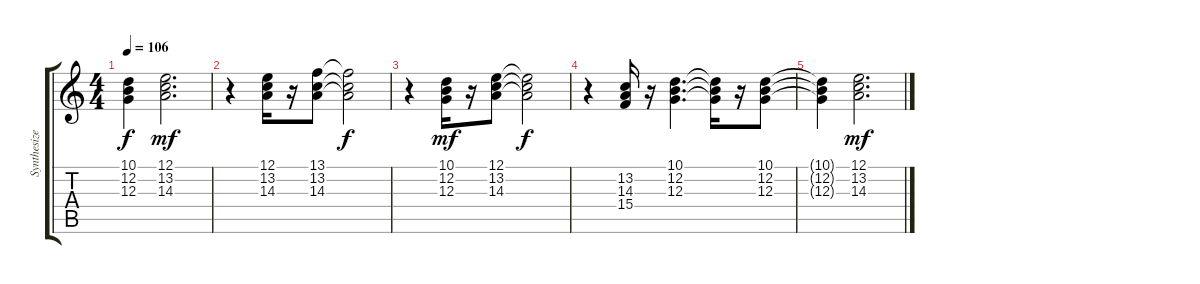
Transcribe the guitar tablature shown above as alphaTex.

\track ("Synthesizer II" "Synthesize") {instrument synthstrings1}
\staff {score tabs}
\tuning (E4 B3 G3 D3 A2 E2) {hide}
\ts (4 4)
\tempo 106
\clef g2
\ks c
(10.1{t} 12.2{t} 12.3{t}).4{dy f} (12.1 13.2 14.3).2{d dy mf} |
r.4 (12.1 13.2 14.3).16 r.16 (13.1 13.2 14.3).8 (13.1{t} 13.2{t} 14.3{t}).2{dy f} |
r.4{volume 1} (10.1 12.2 12.3).16{dy mf} r.16 (12.1 13.2 14.3).8 (12.1{t} 13.2{t} 14.3{t}).2{dy f} |
r.4{volume 0} (13.2 14.3 15.4).16 r.16 (10.1 12.2 12.3).4{d} (10.1{t} 12.2{t} 12.3{t}).16 r.16 (10.1 12.2 12.3).8 |
(10.1{t} 12.2{t} 12.3{t}).4 (12.1 13.2 14.3).2{d dy mf}
